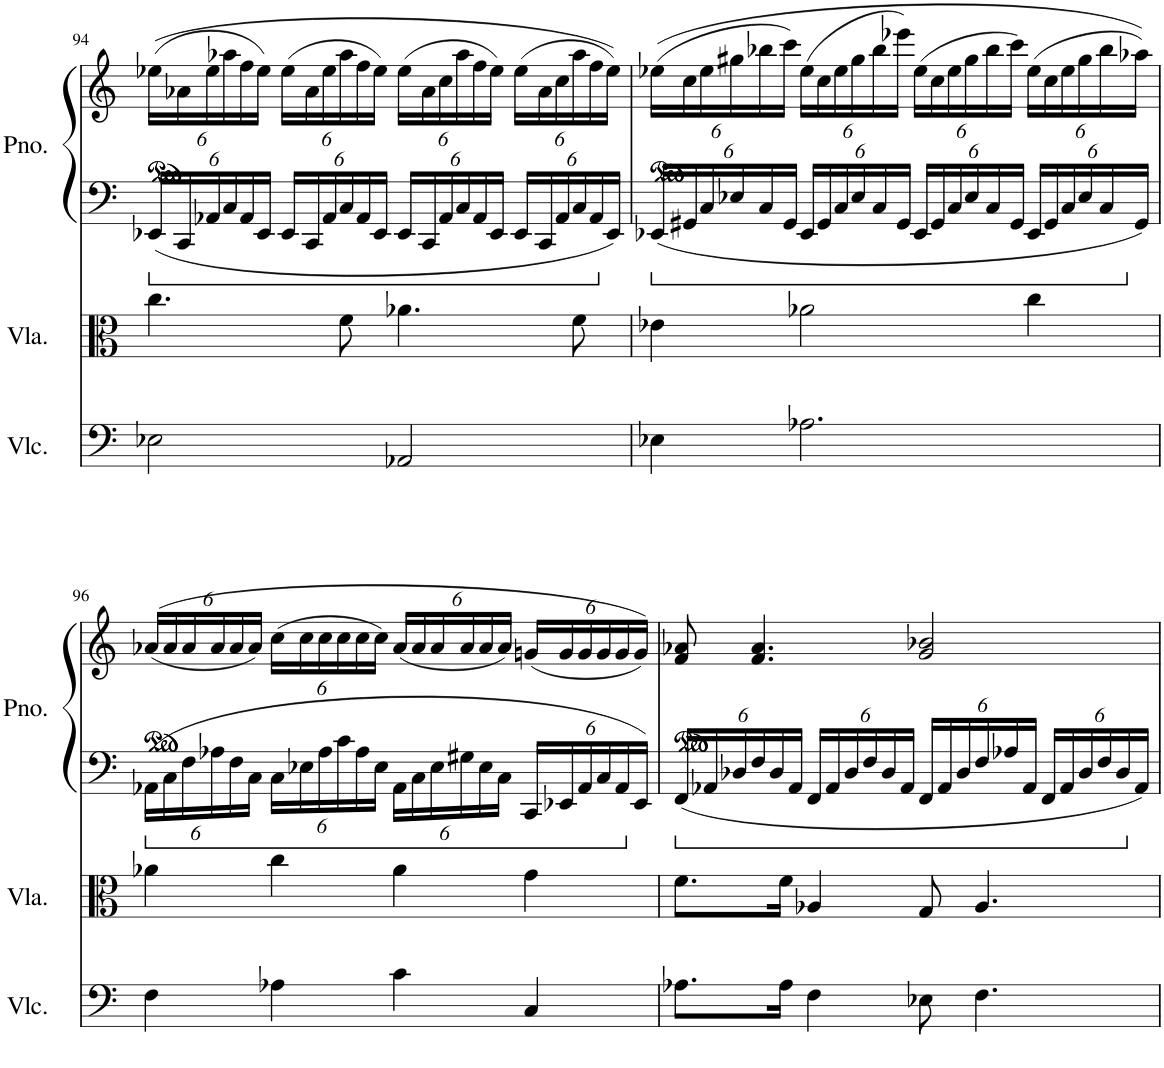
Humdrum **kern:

**kern	**kern	**kern	**kern
*part3	*part2	*part1	*part1
*staff4	*staff3	*staff2	*staff1
*I"Violoncello	*I"Viola	*I"Piano	*
*I'Vlc.	*I'Vla.	*I'Pno.	*
!!LO:PB:g=z
*clefF4	*clefC3	*clefF4	*clefG2
*k[]	*k[]	*k[]	*k[]
*M4/4	*M4/4	*M4/4	*M4/4
*	*	*Xbrackettup	*Xbrackettup
=94	=94	=94	=94
2E-X\	4.cc\	24EE-X/LL	((24ee-X\LL
.	.	24CC/	24a-X\
.	.	24AA-X/	24ee-\
.	.	24C/	24aa-X\
.	.	24AA-/	24ff\
.	.	24EE-/JJ	24ee-\JJ)
.	.	24EE-/LL	(24ee-\LL
.	.	24CC/	24a-\
.	.	24AA-/	24ee-\
.	8f\	24C/	24aa-\
.	.	24AA-/	24ff\
.	.	24EE-/JJ	24ee-\JJ)
2AA-X/	4.a-X\	24EE-/LL	(24ee-\LL
.	.	24CC/	24a-\
.	.	24AA-/	24cc\
.	.	24C/	24aa-\
.	.	24AA-/	24ff\
.	.	24EE-/JJ	24ee-\JJ)
.	.	24EE-/LL	(24ee-\LL
.	.	24CC/	24a-\
.	.	24AA-/	24cc\
.	8f\	24C/	24aa-\
.	.	24AA-/	24ff\
.	.	24EE-/JJ	24ee-\JJ))
=95	=95	=95	=95
4E-X\	4e-X\	24EE-X/LL	((24ee-X\LL
.	.	24GG#X/	24cc\
.	.	24C/	24ee-\
.	.	24E-X/	24gg#X\
.	.	24C/	24bb-X\
.	.	24GG#/JJ	24ccc\JJ)
2.A-X\	2a-X\	24EE-/LL	(24ee-\LL
.	.	24GG#/	24cc\
.	.	24C/	24ee-\
.	.	24E-/	24gg#\
.	.	24C/	24bb-\
.	.	24GG#/JJ	24eee-X\JJ)
.	.	24EE-/LL	(24ee-\LL
.	.	24GG#/	24cc\
.	.	24C/	24ee-\
.	.	24E-/	24gg#\
.	.	24C/	24bb-\
.	.	24GG#/JJ	24ccc\JJ)
.	4cc\	24EE-/LL	(24ee-\LL
.	.	24GG#/	24cc\
.	.	24C/	24ee-\
.	.	24E-/	24gg#\
.	.	24C/	24bb-\
.	.	24GG#/JJ	24aa-X\JJ))
!!LO:LB:g=z
=96	=96	=96	=96
4F\	4a-X\	24AA-X\LL	((24a-X/LL
.	.	24C\	24a-/
.	.	24F\	24a-/
.	.	24A-X\	24a-/
.	.	24F\	24a-/
.	.	24C\JJ	24a-/JJ)
4A-X\	4cc\	24C\LL	(24cc\LL
.	.	24E-X\	24cc\
.	.	24A-\	24cc\
.	.	24c\	24cc\
.	.	24A-\	24cc\
.	.	24E-\JJ	24cc\JJ)
4c\	4a-\	24AA-\LL	(24a-/LL
.	.	24C\	24a-/
.	.	24E-\	24a-/
.	.	24G#X\	24a-/
.	.	24E-\	24a-/
.	.	24C\JJ	24a-/JJ)
4C/	4g\	24CC/LL	(24gn/LL
.	.	24EE-X/	24g/
.	.	24AA-/	24g/
.	.	24C/	24g/
.	.	24AA-/	24g/
.	.	24EE-/JJ	24g/JJ))
=97	=97	=97	=97
8.A-X\L	8.f\L	24FF/LL	8f/ 8a-X/
.	.	24AA-X/	.
.	.	24D-X/	.
.	.	24F/	4.f/ 4.a-/
.	.	24D-/	.
16A-\Jk	16f\Jk	.	.
.	.	24AA-/JJ	.
4F\	4A-X/	24FF/LL	.
.	.	24AA-/	.
.	.	24D-/	.
.	.	24F/	.
.	.	24D-/	.
.	.	24AA-/JJ	.
8E-X\	8G/	24FF/LL	2g/ 2b-X/
.	.	24AA-/	.
.	.	24D-/	.
4.F\	4.A-/	24F/	.
.	.	24A-X/	.
.	.	24AA-/JJ	.
.	.	24FF/LL	.
.	.	24AA-/	.
.	.	24D-/	.
.	.	24F/	.
.	.	24D-/	.
.	.	24AA-/JJ	.
=	=	=	=
*-	*-	*-	*-
